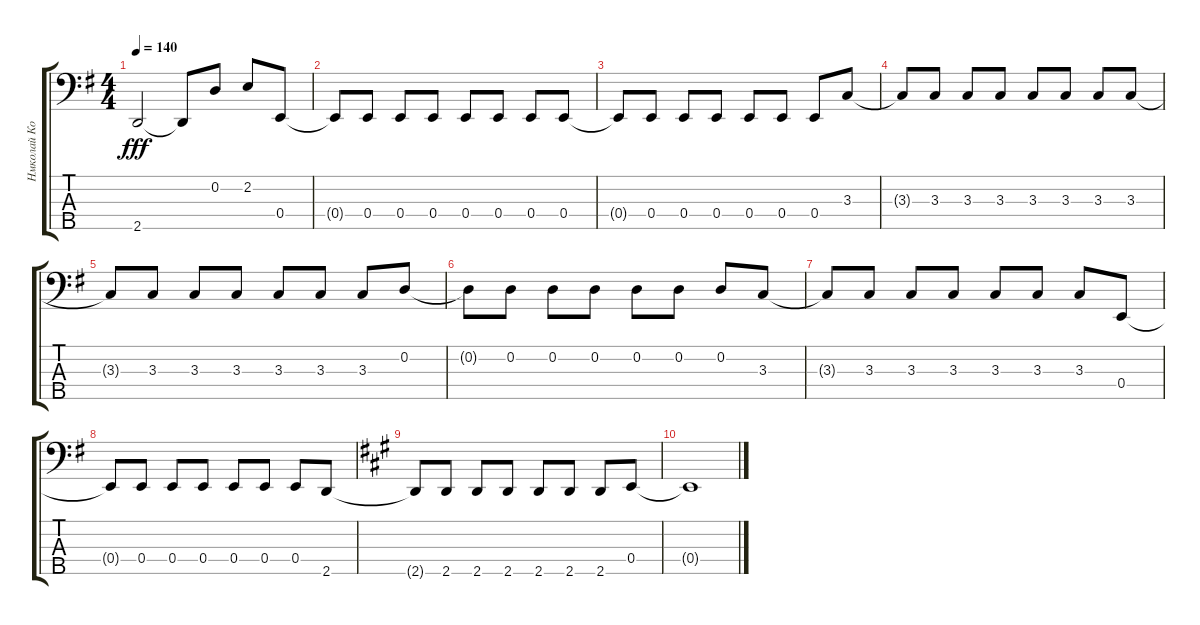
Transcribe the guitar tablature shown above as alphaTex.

\track ("Нмколай Коршунов" "Нмколай Ко") {instrument electricbasspick}
\staff {score tabs}
\tuning (G2 D2 A1 E1 C1) {hide}
\ts (4 4)
\tempo 140
\clef f4
\ks g
2.5{t}.2{dy fff} 2.5{t}.8 0.2.8 2.2.8 0.4.8 |
0.4{t}.8 0.4.8 0.4.8 0.4.8 0.4.8 0.4.8 0.4.8 0.4.8 |
0.4{t}.8 0.4.8 0.4.8 0.4.8 0.4.8 0.4.8 0.4.8 3.3.8 |
3.3{t}.8 3.3.8 3.3.8 3.3.8 3.3.8 3.3.8 3.3.8 3.3.8 |
3.3{t}.8 3.3.8 3.3.8 3.3.8 3.3.8 3.3.8 3.3.8 0.2.8 |
0.2{t}.8 0.2.8 0.2.8 0.2.8 0.2.8 0.2.8 0.2.8 3.3.8 |
3.3{t}.8 3.3.8 3.3.8 3.3.8 3.3.8 3.3.8 3.3.8 0.4.8 |
0.4{t}.8 0.4.8 0.4.8 0.4.8 0.4.8 0.4.8 0.4.8 2.5.8 |
\ks a
2.5{t}.8 2.5.8 2.5.8 2.5.8 2.5.8 2.5.8 2.5.8 0.4.8 |
0.4{t}.1
